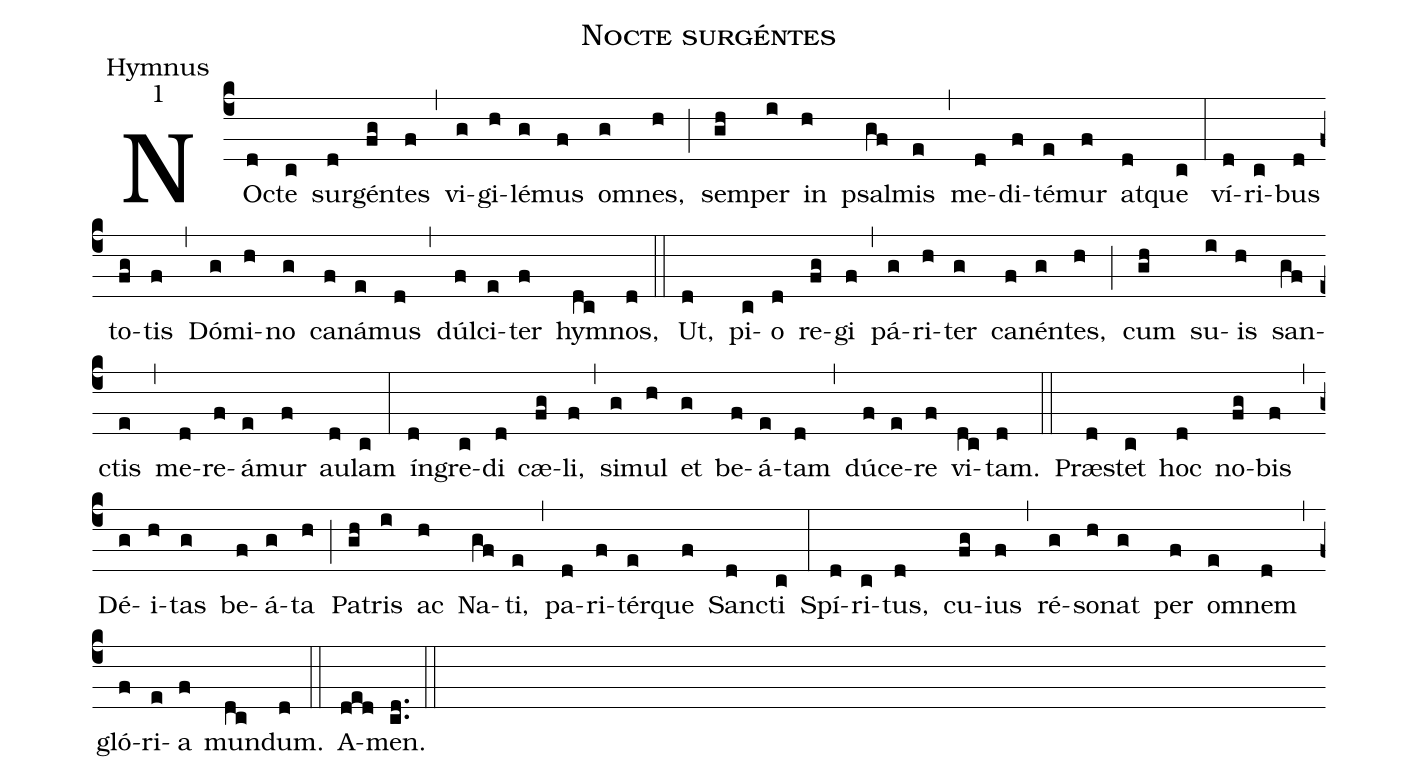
name:Nocte surgéntes;
office-part:Hymnus;
mode:1;
%%
(c4)
NO(d)cte(c) sur(d)gén(fg)tes(f) (,)
vi(g)gi(h)lé(g)mus(f) om(g)nes,(h) (;)
sem(gh)per(i) in(h) psal(gf)mis(e) (,)
me(d)di(f)té(e)mur(f) at(d)que(c) (:)
ví(d)ri(c)bus(d) to(fg)tis(f) (,)
Dó(g)mi(h)no(g) ca(f)ná(e)mus(d) (,)
dúl(f)ci(e)ter(f) hym(dc)nos,(d) (::)

Ut,(d) pi(c)o(d) re(fg)gi(f) (,)
pá(g)ri(h)ter(g) ca(f)nén(g)tes,(h) (;)
cum(gh) su(i)is(h) san(gf)ctis(e) (,)
me(d)re(f)á(e)mur(f) au(d)lam(c) (:)
ín(d)gre(c)di(d) cæ(fg)li,(f) (,)
si(g)mul(h) et(g) be(f)á(e)tam(d) (,)
dú(f)ce(e)re(f) vi(dc)tam.(d) (::)

Præ(d)stet(c) hoc(d) no(fg)bis(f) (,)
Dé(g)i(h)tas(g) be(f)á(g)ta(h) (;)
Pa(gh)tris(i) ac(h) Na(gf)ti,(e) (,)
pa(d)ri(f)tér(e)que(f) San(d)cti(c) (:)
Spí(d)ri(c)tus,(d) cu(fg)ius(f) (,)
ré(g)so(h)nat(g) per(f) om(e)nem(d) (,)
gló(f)ri(e)a(f) mun(dc)dum.(d) (::)

A(ded)men.(cd..) (::)
